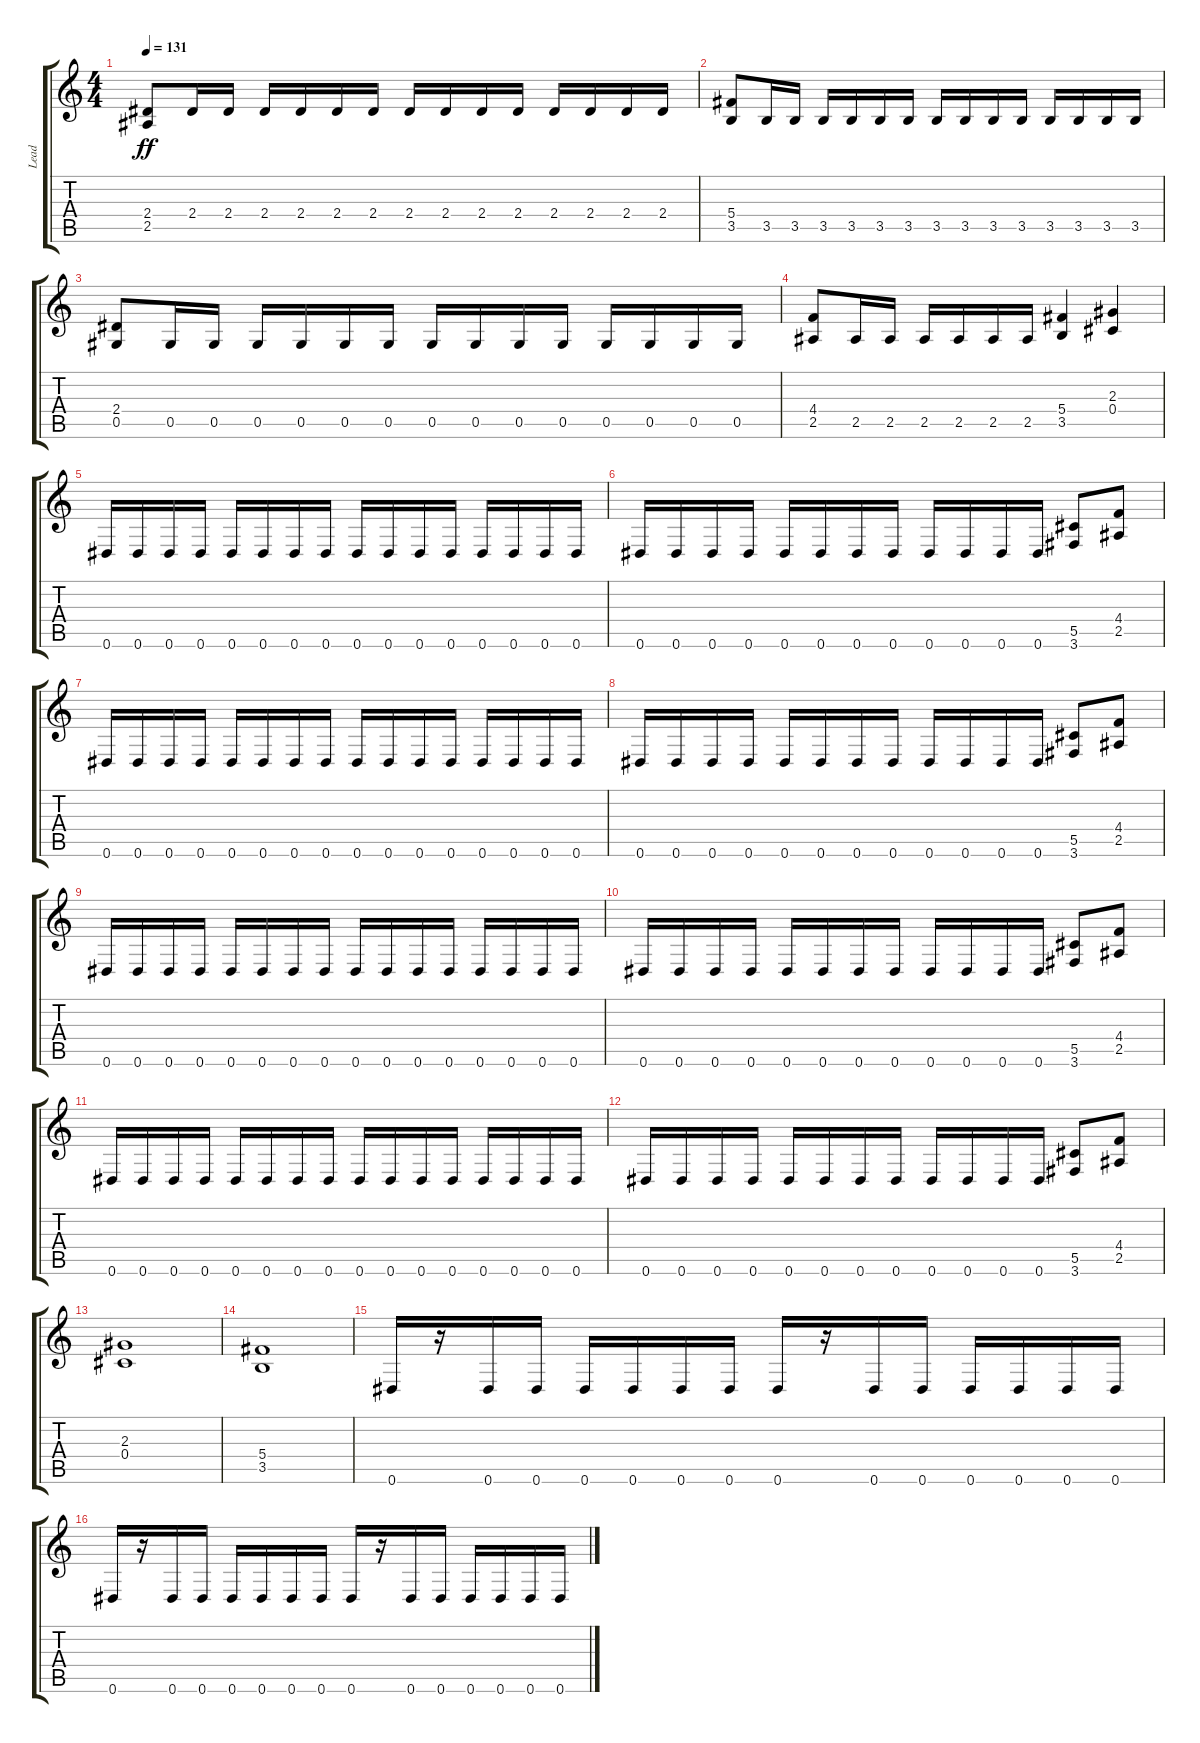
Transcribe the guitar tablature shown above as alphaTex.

\track ("Lead" "Lead") {instrument overdrivenguitar}
\staff {score tabs}
\tuning (Eb4 Bb3 Gb3 Db3 Ab2 Eb2) {hide}
\ts (4 4)
\tempo 131
\clef g2
\ks c
(2.4 2.5).8{dy ff} 2.4.16 2.4.16 2.4.16 2.4.16 2.4.16 2.4.16 2.4.16 2.4.16 2.4.16 2.4.16 2.4.16 2.4.16 2.4.16 2.4.16 |
(5.4 3.5).8 3.5.16 3.5.16 3.5.16 3.5.16 3.5.16 3.5.16 3.5.16 3.5.16 3.5.16 3.5.16 3.5.16 3.5.16 3.5.16 3.5.16 |
(2.4 0.5).8 0.5.16 0.5.16 0.5.16 0.5.16 0.5.16 0.5.16 0.5.16 0.5.16 0.5.16 0.5.16 0.5.16 0.5.16 0.5.16 0.5.16 |
(4.4 2.5).8 2.5.16 2.5.16 2.5.16 2.5.16 2.5.16 2.5.16 (5.4 3.5).4 (2.3 0.4).4 |
0.6.16 0.6.16 0.6.16 0.6.16 0.6.16 0.6.16 0.6.16 0.6.16 0.6.16 0.6.16 0.6.16 0.6.16 0.6.16 0.6.16 0.6.16 0.6.16 |
0.6.16 0.6.16 0.6.16 0.6.16 0.6.16 0.6.16 0.6.16 0.6.16 0.6.16 0.6.16 0.6.16 0.6.16 (5.5 3.6).8 (4.4 2.5).8 |
0.6.16 0.6.16 0.6.16 0.6.16 0.6.16 0.6.16 0.6.16 0.6.16 0.6.16 0.6.16 0.6.16 0.6.16 0.6.16 0.6.16 0.6.16 0.6.16 |
0.6.16 0.6.16 0.6.16 0.6.16 0.6.16 0.6.16 0.6.16 0.6.16 0.6.16 0.6.16 0.6.16 0.6.16 (5.5 3.6).8 (4.4 2.5).8 |
0.6.16 0.6.16 0.6.16 0.6.16 0.6.16 0.6.16 0.6.16 0.6.16 0.6.16 0.6.16 0.6.16 0.6.16 0.6.16 0.6.16 0.6.16 0.6.16 |
0.6.16 0.6.16 0.6.16 0.6.16 0.6.16 0.6.16 0.6.16 0.6.16 0.6.16 0.6.16 0.6.16 0.6.16 (5.5 3.6).8 (4.4 2.5).8 |
0.6.16 0.6.16 0.6.16 0.6.16 0.6.16 0.6.16 0.6.16 0.6.16 0.6.16 0.6.16 0.6.16 0.6.16 0.6.16 0.6.16 0.6.16 0.6.16 |
0.6.16 0.6.16 0.6.16 0.6.16 0.6.16 0.6.16 0.6.16 0.6.16 0.6.16 0.6.16 0.6.16 0.6.16 (5.5 3.6).8 (4.4 2.5).8 |
(2.3 0.4).1 |
(5.4 3.5).1 |
0.6.16 r.16 0.6.16 0.6.16 0.6.16 0.6.16 0.6.16 0.6.16 0.6.16 r.16 0.6.16 0.6.16 0.6.16 0.6.16 0.6.16 0.6.16 |
0.6.16 r.16 0.6.16 0.6.16 0.6.16 0.6.16 0.6.16 0.6.16 0.6.16 r.16 0.6.16 0.6.16 0.6.16 0.6.16 0.6.16 0.6.16
